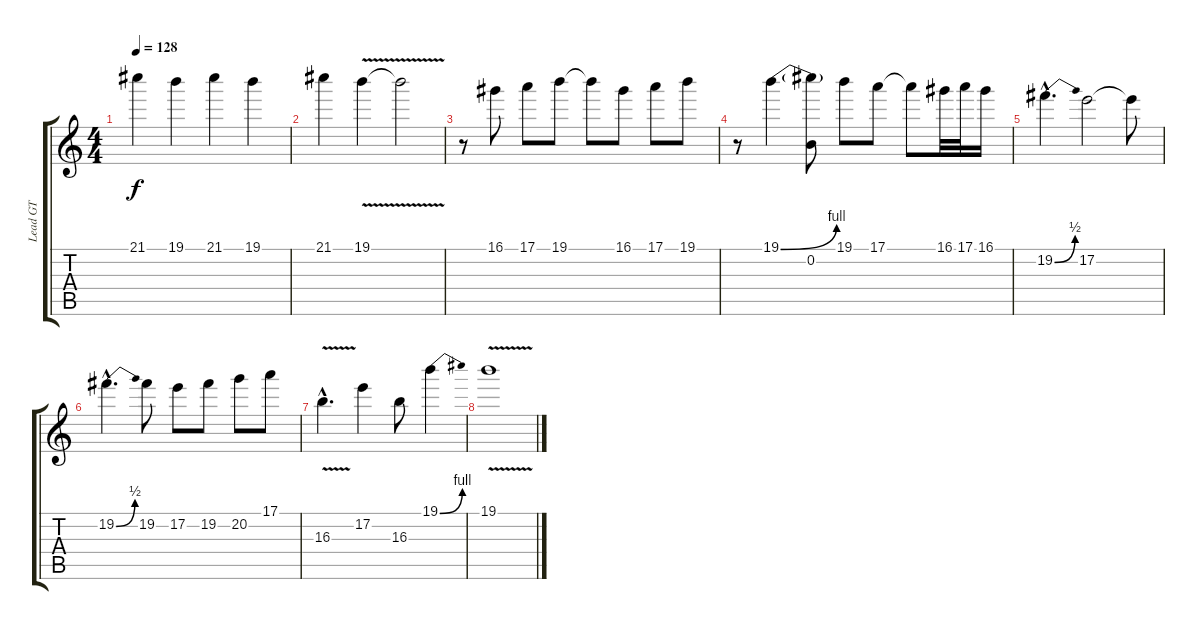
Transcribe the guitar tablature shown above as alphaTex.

\track ("Lead GT" "Lead GT") {instrument distortionguitar}
\staff {score tabs}
\tuning (E4 B3 G3 D3 A2 E2) {hide}
\ts (4 4)
\tempo 128
\clef g2
\ks c
21.1.4{dy f} 19.1.4 21.1.4 19.1.4 |
21.1.4 19.1{v}.4 19.1{t}.2 |
r.8 16.1.8 17.1.8 19.1.8 19.1{t}.8 16.1.8 17.1.8 19.1.8 |
r.8 19.1{be (bend 0 0 60 4)}.4 (19.1{t} 0.2).8 19.1.8 17.1.8 17.1{t}.8 16.1.32 17.1.32 16.1.16 |
19.2{be (bend 0 0 60 2) hac}.4{d} 17.2.2 17.2{t}.8 |
19.2{be (bend 0 0 60 2) hac}.4{d} 19.2.8 17.2.8 19.2.8 20.2.8 17.1.8 |
16.3{v hac}.4{d} 17.2.4 16.3.8 19.1{be (bend 0 0 60 4)}.4 |
19.1{v}.1
